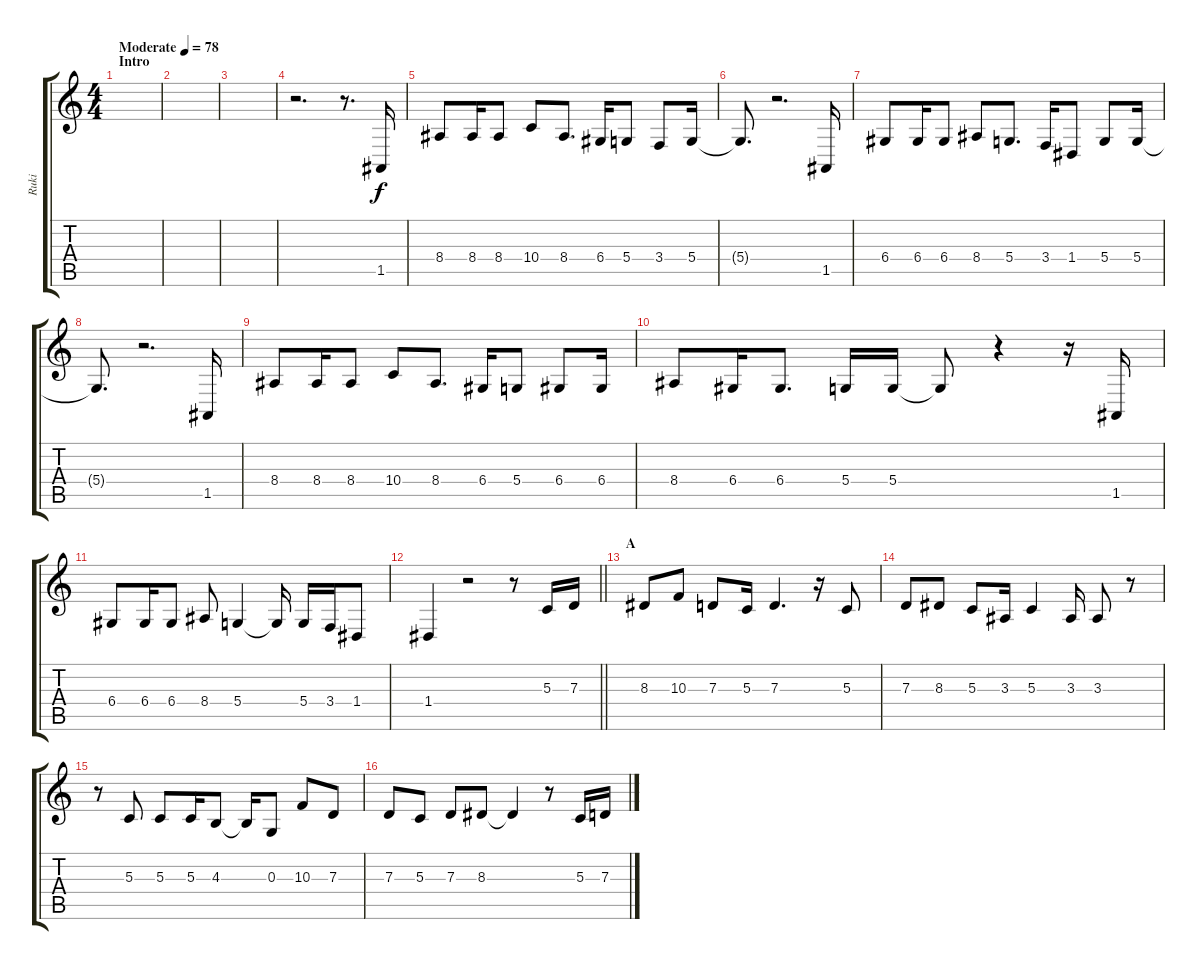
\track ("Ruki" "Ruki") {instrument flute}
\staff {score tabs}
\tuning (E4 B3 G3 D3 A2 E2) {hide}
\ts (4 4)
\section ("" "Intro")
\tempo (78 "Moderate")
\clef g2
\ks c
|
|
|
r.2{d} r.8{d} 1.5.16 |
8.4.8 8.4.16 8.4.8 10.4.8 8.4.8{d} 6.4.16 5.4.8 3.4.8 5.4.16 |
5.4{t}.8{d} r.2{d} 1.5.16 |
6.4.8 6.4.16 6.4.8 8.4.8 5.4.8{d} 3.4.16 1.4.8 5.4.8 5.4.16 |
5.4{t}.8{d} r.2{d} 1.5.16 |
8.4.8 8.4.16 8.4.8 10.4.8 8.4.8{d} 6.4.16 5.4.8 6.4.8 6.4.16 |
8.4.8 6.4.16 6.4.8{d} 5.4.16 5.4.16 5.4{t}.8 r.4 r.16 1.5.16 |
6.4.8 6.4.16 6.4.8 8.4.8 5.4.4 5.4{t}.16 5.4.16 3.4.16 1.4.8 |
\barLineRight lightlight
1.4.4 r.2 r.8 5.3.16 7.3.16 |
\section ("" "A")
8.3.8 10.3.8 7.3.8 5.3.16 7.3.4{d} r.16 5.3.8 |
7.3.8 8.3.8 5.3.8 3.3.16 5.3.4 3.3.16 3.3.8 r.8 |
r.8 5.3.8 5.3.8 5.3.16 4.3.8 4.3{t}.16 0.3.8 10.3.8 7.3.8 |
7.3.8 5.3.8 7.3.8 8.3.8 8.3{t}.4 r.8 5.3.16 7.3.16
